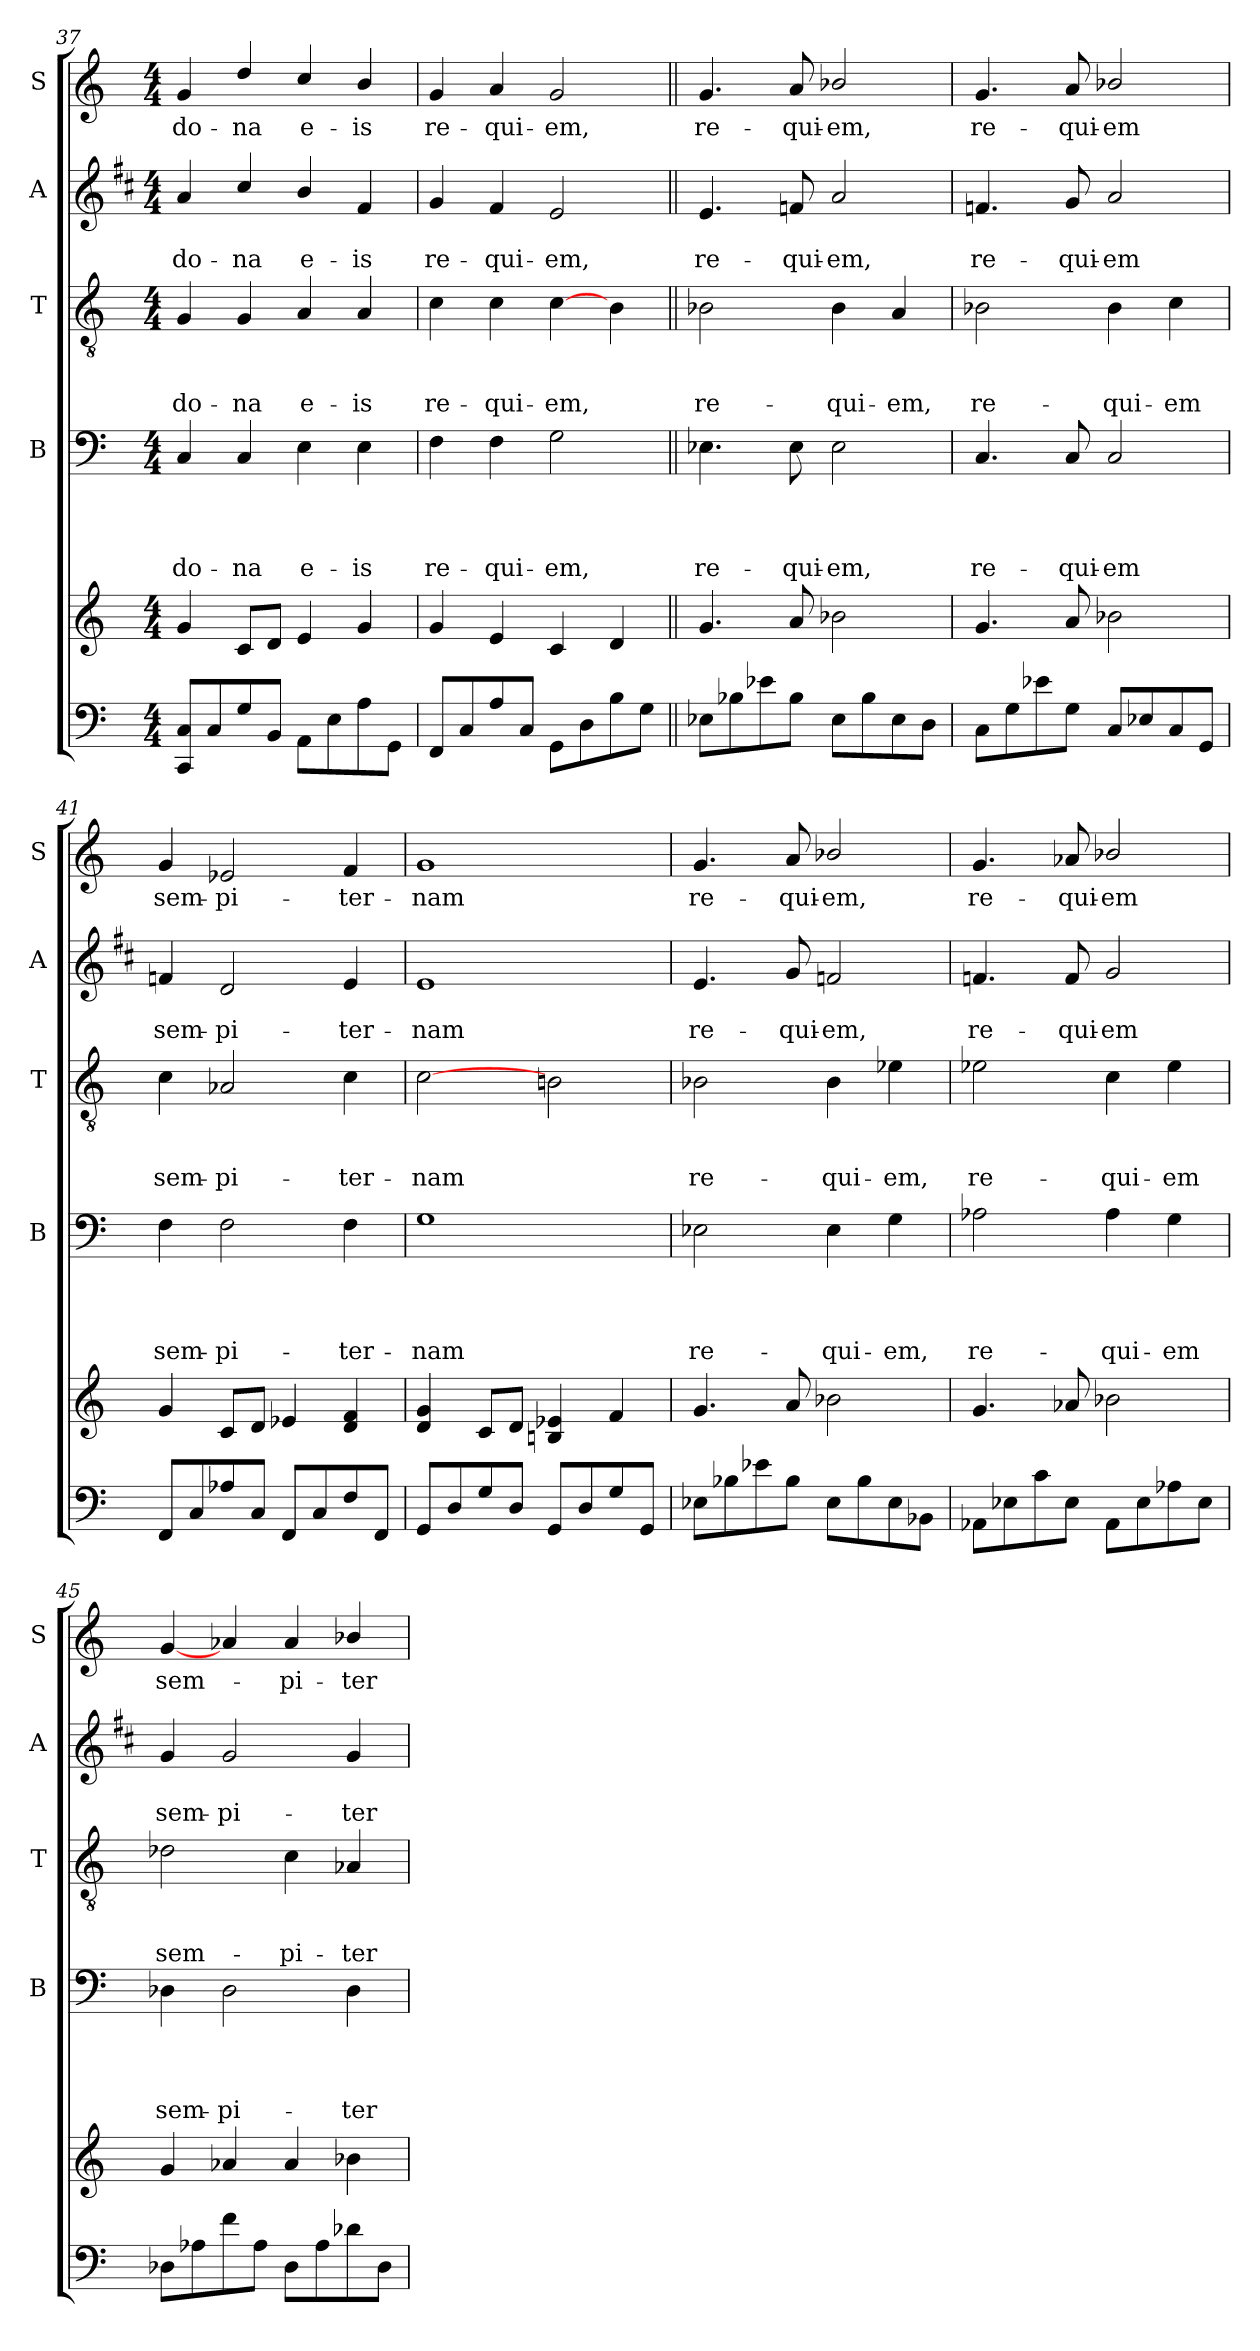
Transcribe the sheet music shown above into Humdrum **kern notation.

**kern	**kern	**kern	**text	**text	**text	**text	**kern	**text	**text	**text	**kern	**text	**text	**kern	**text
*part5	*part5	*part4	*part4	*part4	*part4	*part4	*part3	*part3	*part3	*part3	*part2	*part2	*part2	*part1	*part1
*staff6	*staff5	*staff4	*staff4	*staff4	*staff4	*staff4	*staff3	*staff3	*staff3	*staff3	*staff2	*staff2	*staff2	*staff1	*staff1
*	*	*I"B	*	*	*	*	*I"T	*	*	*	*I"A	*	*	*I"S	*
*	*	*I'B	*	*	*	*	*I'T	*	*	*	*I'A	*	*	*I'S	*
*clefF4	*clefG2	*clefF4	*	*	*	*	*clefGv2	*	*	*	*clefG2	*	*	*clefG2	*
*	*	*	*	*	*	*	*	*	*	*	*ITrd1c2	*	*	*	*
*k[]	*k[]	*k[]	*	*	*	*	*k[]	*	*	*	*k[]	*	*	*k[]	*
*C:	*C:	*C:	*	*	*	*	*C:	*	*	*	*C:	*	*	*C:	*
*M4/4	*M4/4	*M4/4	*	*	*	*	*M4/4	*	*	*	*M4/4	*	*	*M4/4	*
=37	=37	=37	=37	=37	=37	=37	=37	=37	=37	=37	=37	=37	=37	=37	=37
!	!	!	!	!	!	!LO:LY:b	!	!	!	!LO:LY:b	!	!	!LO:LY:b	!	!LO:LY:b
8CC/ 8C/L	4g/	4C/	.	.	.	do-	4G/	.	.	do-	4g/	.	do-	4g/	do-
8C/	.	.	.	.	.	.	.	.	.	.	.	.	.	.	.
!	!	!	!	!	!	!LO:LY:b	!	!	!	!LO:LY:b	!	!	!LO:LY:b	!	!LO:LY:b
8G/	8c/L	4C/	.	.	.	-na	4G/	.	.	-na	4b/	.	-na	4dd/	-na
8BB/J	8d/J	.	.	.	.	.	.	.	.	.	.	.	.	.	.
!	!	!	!	!	!	!LO:LY:b	!	!	!	!LO:LY:b	!	!	!LO:LY:b	!	!LO:LY:b
8AA\L	4e/	4E\	.	.	.	e-	4A/	.	.	e-	4a/	.	e-	4cc/	e-
8E\	.	.	.	.	.	.	.	.	.	.	.	.	.	.	.
!	!	!	!	!	!	!LO:LY:b	!	!	!	!LO:LY:b	!	!	!LO:LY:b	!	!LO:LY:b
8A\	4g/	4E\	.	.	.	-is	4A/	.	.	-is	4e/	.	-is	4b/	-is
8GG\J	.	.	.	.	.	.	.	.	.	.	.	.	.	.	.
!!LO:PB:g=z
=38	=38	=38	=38	=38	=38	=38	=38	=38	=38	=38	=38	=38	=38	=38	=38
!	!	!	!	!	!	!LO:LY:b	!	!	!	!LO:LY:b	!	!	!LO:LY:b	!	!LO:LY:b
8FF/L	4g/	4F\	.	.	.	re-	4c\	.	.	re-	4f/	.	re-	4g/	re-
8C/	.	.	.	.	.	.	.	.	.	.	.	.	.	.	.
!	!	!	!	!	!	!LO:LY:b	!	!	!	!LO:LY:b	!	!	!LO:LY:b	!	!LO:LY:b
8A/	4e/	4F\	.	.	.	-qui-	4c\	.	.	-qui-	4e/	.	-qui-	4a/	-qui-
8C/J	.	.	.	.	.	.	.	.	.	.	.	.	.	.	.
!	!	!	!	!	!	!LO:LY:b	!	!	!	!LO:LY:b	!	!	!LO:LY:b	!	!LO:LY:b
8GG\L	4c/	2G\	.	.	.	-em,	[4c\	.	.	-em,	2d/	.	-em,	2g/	-em,
8D\	.	.	.	.	.	.	.	.	.	.	.	.	.	.	.
8B\	4d/	.	.	.	.	.	4B\	.	.	.	.	.	.	.	.
8G\J	.	.	.	.	.	.	.	.	.	.	.	.	.	.	.
=39||	=39||	=39||	=39||	=39||	=39||	=39||	=39||	=39||	=39||	=39||	=39||	=39||	=39||	=39||	=39||
!	!	!	!	!	!	!LO:LY:b	!	!	!	!LO:LY:b	!	!	!LO:LY:b	!	!LO:LY:b
8E-X\L	4.g/	4.E-X\	.	.	.	re-	2B-X\	.	.	re-	4.d/	.	re-	4.g/	re-
8B-X\	.	.	.	.	.	.	.	.	.	.	.	.	.	.	.
8e-X\	.	.	.	.	.	.	.	.	.	.	.	.	.	.	.
!	!	!	!	!	!	!LO:LY:b	!	!	!	!	!	!	!LO:LY:b	!	!LO:LY:b
8B-\J	8a/	8E-\	.	.	.	-qui-	.	.	.	.	8e-X/	.	-qui-	8a/	-qui-
!	!	!	!	!	!	!LO:LY:b	!	!	!	!LO:LY:b	!	!	!LO:LY:b	!	!LO:LY:b
8E-\L	2b-X\	2E-\	.	.	.	-em,	4B-\	.	.	-qui-	2g/	.	-em,	2b-X/	-em,
8B-\	.	.	.	.	.	.	.	.	.	.	.	.	.	.	.
!	!	!	!	!	!	!	!	!	!	!LO:LY:b	!	!	!	!	!
8E-\	.	.	.	.	.	.	4A/	.	.	-em,	.	.	.	.	.
8D\J	.	.	.	.	.	.	.	.	.	.	.	.	.	.	.
=40	=40	=40	=40	=40	=40	=40	=40	=40	=40	=40	=40	=40	=40	=40	=40
!	!	!	!	!	!	!LO:LY:b	!	!	!	!LO:LY:b	!	!	!LO:LY:b	!	!LO:LY:b
8C\L	4.g/	4.C/	.	.	.	re-	2B-X\	.	.	re-	4.e-X/	.	re-	4.g/	re-
8G\	.	.	.	.	.	.	.	.	.	.	.	.	.	.	.
8e-X\	.	.	.	.	.	.	.	.	.	.	.	.	.	.	.
!	!	!	!	!	!	!LO:LY:b	!	!	!	!	!	!	!LO:LY:b	!	!LO:LY:b
8G\J	8a/	8C/	.	.	.	-qui-	.	.	.	.	8f/	.	-qui-	8a/	-qui-
!	!	!	!	!	!	!LO:LY:b	!	!	!	!LO:LY:b	!	!	!LO:LY:b	!	!LO:LY:b
8C/L	2b-X\	2C/	.	.	.	-em	4B-\	.	.	-qui-	2g/	.	-em	2b-X/	-em
8E-X/	.	.	.	.	.	.	.	.	.	.	.	.	.	.	.
!	!	!	!	!	!	!	!	!	!	!LO:LY:b	!	!	!	!	!
8C/	.	.	.	.	.	.	4c\	.	.	-em	.	.	.	.	.
8GG/J	.	.	.	.	.	.	.	.	.	.	.	.	.	.	.
=41	=41	=41	=41	=41	=41	=41	=41	=41	=41	=41	=41	=41	=41	=41	=41
!	!	!	!	!	!	!LO:LY:b	!	!	!	!LO:LY:b	!	!	!LO:LY:b	!	!LO:LY:b
8FF/L	4g/	4F\	.	.	.	sem-	4c\	.	.	sem-	4e-X/	.	sem-	4g/	sem-
8C/	.	.	.	.	.	.	.	.	.	.	.	.	.	.	.
!	!	!	!	!	!	!LO:LY:b	!	!	!	!LO:LY:b	!	!	!LO:LY:b	!	!LO:LY:b
8A-X/	8c/L	2F\	.	.	.	-pi-	2A-X/	.	.	-pi-	2c/	.	-pi-	2e-X/	-pi-
8C/J	8d/J	.	.	.	.	.	.	.	.	.	.	.	.	.	.
8FF/L	4e-X/	.	.	.	.	.	.	.	.	.	.	.	.	.	.
8C/	.	.	.	.	.	.	.	.	.	.	.	.	.	.	.
!	!	!	!	!	!	!LO:LY:b	!	!	!	!LO:LY:b	!	!	!LO:LY:b	!	!LO:LY:b
8F/	4d/ 4f/	4F\	.	.	.	-ter-	4c\	.	.	-ter-	4d/	.	-ter-	4f/	-ter-
8FF/J	.	.	.	.	.	.	.	.	.	.	.	.	.	.	.
=42	=42	=42	=42	=42	=42	=42	=42	=42	=42	=42	=42	=42	=42	=42	=42
!	!	!	!	!	!	!LO:LY:b	!	!	!	!LO:LY:b	!	!	!LO:LY:b	!	!LO:LY:b
8GG/L	4d/ 4g/	1G	.	.	.	-nam	[2c\	.	.	-nam	1d	.	-nam	1g	-nam
8D/	.	.	.	.	.	.	.	.	.	.	.	.	.	.	.
8G/	8c/L	.	.	.	.	.	.	.	.	.	.	.	.	.	.
8D/J	8d/J	.	.	.	.	.	.	.	.	.	.	.	.	.	.
8GG/L	4Bni/ 4e-X/	.	.	.	.	.	2Bni\	.	.	.	.	.	.	.	.
8D/	.	.	.	.	.	.	.	.	.	.	.	.	.	.	.
8G/	4f/	.	.	.	.	.	.	.	.	.	.	.	.	.	.
8GG/J	.	.	.	.	.	.	.	.	.	.	.	.	.	.	.
!!LO:LB:g=z
=43	=43	=43	=43	=43	=43	=43	=43	=43	=43	=43	=43	=43	=43	=43	=43
!	!	!	!	!	!	!LO:LY:b	!	!	!	!LO:LY:b	!	!	!LO:LY:b	!	!LO:LY:b
8E-X\L	4.g/	2E-X\	.	.	.	re-	2B-X\	.	.	re-	4.d/	.	re-	4.g/	re-
8B-X\	.	.	.	.	.	.	.	.	.	.	.	.	.	.	.
8e-X\	.	.	.	.	.	.	.	.	.	.	.	.	.	.	.
!	!	!	!	!	!	!	!	!	!	!	!	!	!LO:LY:b	!	!LO:LY:b
8B-\J	8a/	.	.	.	.	.	.	.	.	.	8f/	.	-qui-	8a/	-qui-
!	!	!	!	!	!	!LO:LY:b	!	!	!	!LO:LY:b	!	!	!LO:LY:b	!	!LO:LY:b
8E-\L	2b-X\	4E-\	.	.	.	-qui-	4B-\	.	.	-qui-	2e-X/	.	-em,	2b-X/	-em,
8B-\	.	.	.	.	.	.	.	.	.	.	.	.	.	.	.
!	!	!	!	!	!	!LO:LY:b	!	!	!	!LO:LY:b	!	!	!	!	!
8E-\	.	4G\	.	.	.	-em,	4e-X\	.	.	-em,	.	.	.	.	.
8BB-X\J	.	.	.	.	.	.	.	.	.	.	.	.	.	.	.
=44	=44	=44	=44	=44	=44	=44	=44	=44	=44	=44	=44	=44	=44	=44	=44
!	!	!	!	!	!	!LO:LY:b	!	!	!	!LO:LY:b	!	!	!LO:LY:b	!	!LO:LY:b
8AA-X\L	4.g/	2A-X\	.	.	.	re-	2e-X\	.	.	re-	4.e-X/	.	re-	4.g/	re-
8E-X\	.	.	.	.	.	.	.	.	.	.	.	.	.	.	.
8c\	.	.	.	.	.	.	.	.	.	.	.	.	.	.	.
!	!	!	!	!	!	!	!	!	!	!	!	!	!LO:LY:b	!	!LO:LY:b
8E-\J	8a-X/	.	.	.	.	.	.	.	.	.	8e-/	.	-qui-	8a-X/	-qui-
!	!	!	!	!	!	!LO:LY:b	!	!	!	!LO:LY:b	!	!	!LO:LY:b	!	!LO:LY:b
8AA-\L	2b-X\	4A-\	.	.	.	-qui-	4c\	.	.	-qui-	2f/	.	-em	2b-X/	-em
8E-\	.	.	.	.	.	.	.	.	.	.	.	.	.	.	.
!	!	!	!	!	!	!LO:LY:b	!	!	!	!LO:LY:b	!	!	!	!	!
8A-X\	.	4G\	.	.	.	-em	4e-\	.	.	-em	.	.	.	.	.
8E-\J	.	.	.	.	.	.	.	.	.	.	.	.	.	.	.
=45	=45	=45	=45	=45	=45	=45	=45	=45	=45	=45	=45	=45	=45	=45	=45
!	!	!	!	!	!	!LO:LY:b	!	!	!	!LO:LY:b	!	!	!LO:LY:b	!	!LO:LY:b
8D-X\L	4g/	4D-X\	.	.	.	sem-	2d-X\	.	.	sem-	4f/	.	sem-	[4g/	sem-
8A-X\	.	.	.	.	.	.	.	.	.	.	.	.	.	.	.
!	!	!	!	!	!	!LO:LY:b	!	!	!	!	!	!	!LO:LY:b	!	!
8f\	4a-X/	2D-\	.	.	.	-pi-	.	.	.	.	2f/	.	-pi-	4a-X/	.
8A-\J	.	.	.	.	.	.	.	.	.	.	.	.	.	.	.
!	!	!	!	!	!	!	!	!	!	!LO:LY:b	!	!	!	!	!LO:LY:b
8D-\L	4a-/	.	.	.	.	.	4c\	.	.	-pi-	.	.	.	4a-/	-pi-
8A-\	.	.	.	.	.	.	.	.	.	.	.	.	.	.	.
!	!	!	!	!	!	!LO:LY:b	!	!	!	!LO:LY:b	!	!	!LO:LY:b	!	!LO:LY:b
8d-X\	4b-X\	4D-\	.	.	.	-ter-	4A-X/	.	.	-ter-	4f/	.	-ter-	4b-X/	-ter-
8D-\J	.	.	.	.	.	.	.	.	.	.	.	.	.	.	.
=	=	=	=	=	=	=	=	=	=	=	=	=	=	=	=
*-	*-	*-	*-	*-	*-	*-	*-	*-	*-	*-	*-	*-	*-	*-	*-
